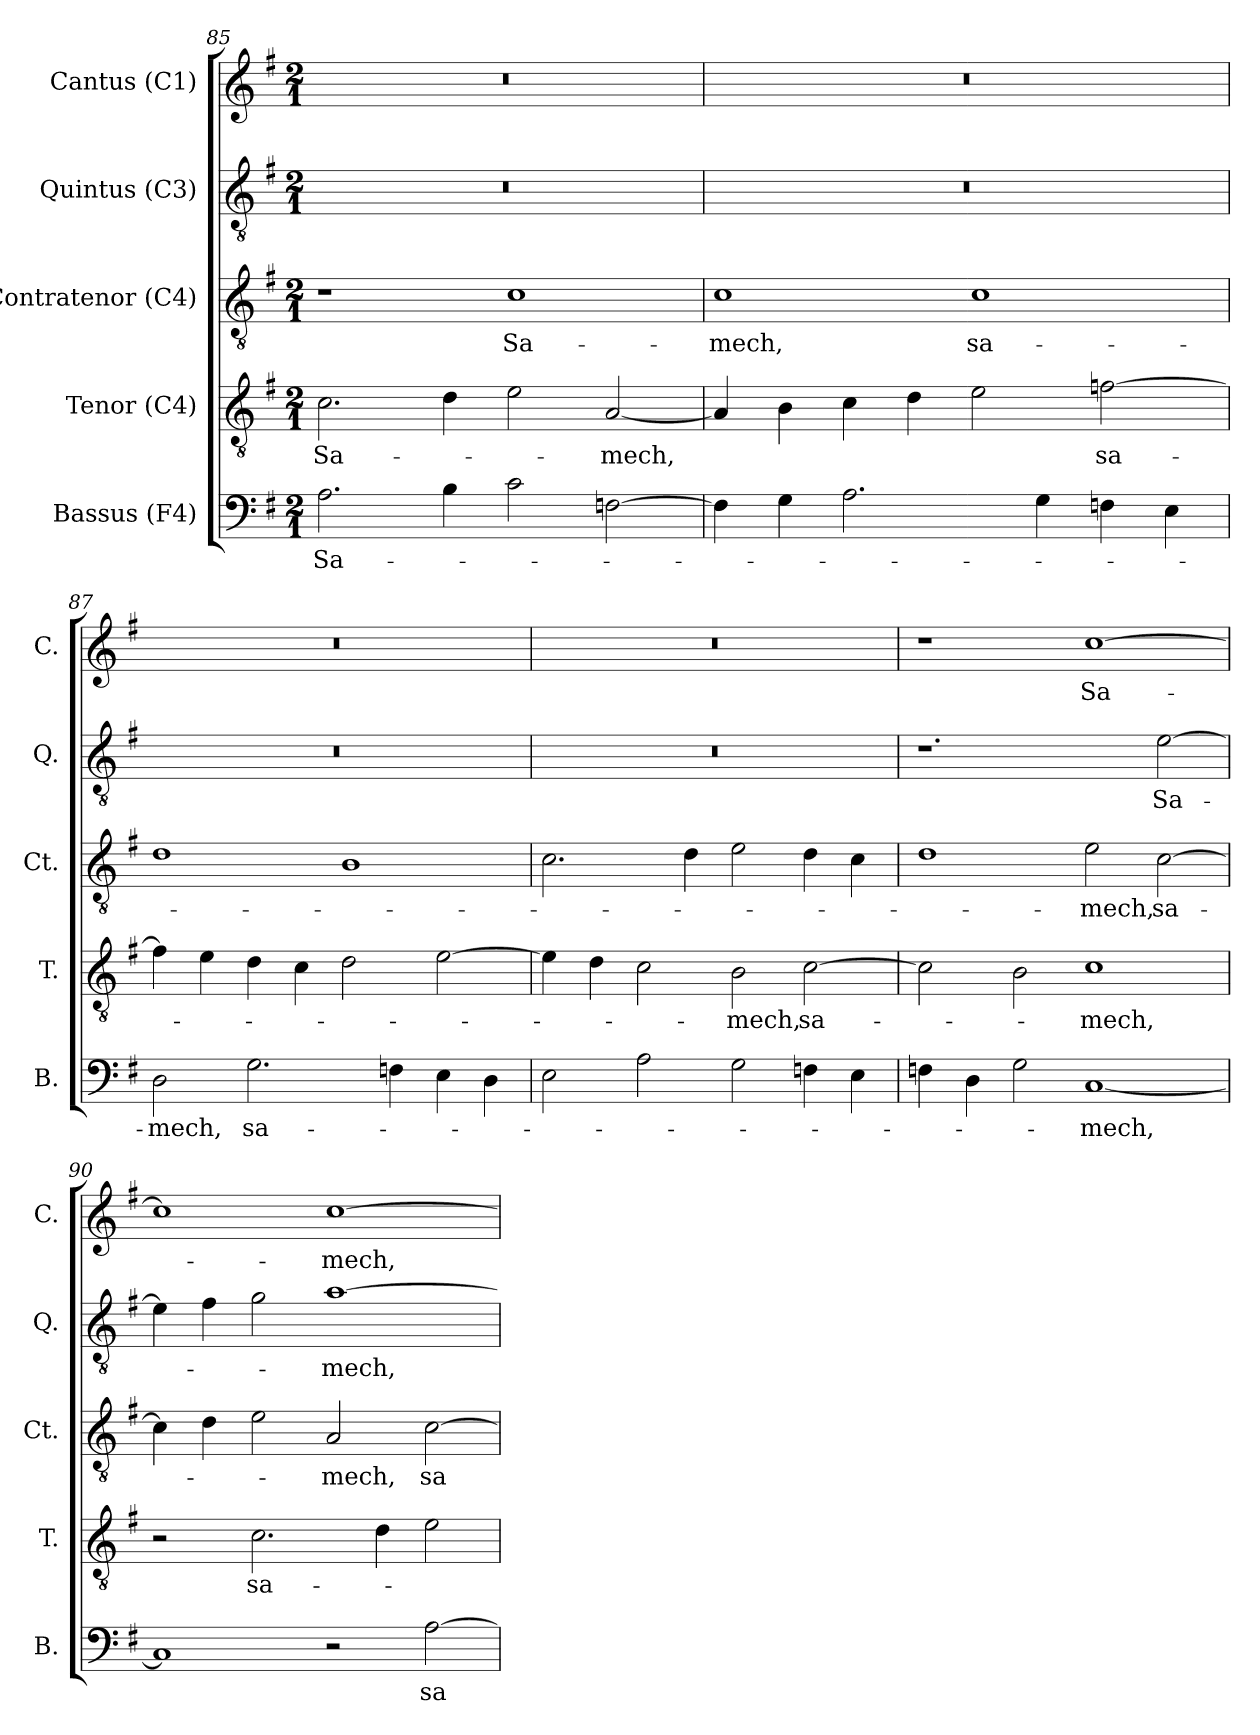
**kern	**text	**kern	**text	**kern	**text	**kern	**text	**kern	**text
*part5	*part5	*part4	*part4	*part3	*part3	*part2	*part2	*part1	*part1
*staff5	*staff5	*staff4	*staff4	*staff3	*staff3	*staff2	*staff2	*staff1	*staff1
*I"Bassus (F4)	*	*I"Tenor (C4)	*	*I"Contratenor (C4)	*	*I"Quintus (C3)	*	*I"Cantus (C1)	*
*I'B.	*	*I'T.	*	*I'Ct.	*	*I'Q.	*	*I'C.	*
*clefF4	*	*clefGv2	*	*clefGv2	*	*clefGv2	*	*clefG2	*
*	*	*	*	*ITrd7c12	*	*	*	*	*
*k[f#]	*	*k[f#]	*	*k[f#]	*	*k[f#]	*	*k[f#]	*
*G:	*	*G:	*	*G:	*	*G:	*	*G:	*
*M2/1	*	*M2/1	*	*M2/1	*	*M2/1	*	*M2/1	*
=85	=85	=85	=85	=85	=85	=85	=85	=85	=85
!	!LO:LY:b:color=#000000	!	!	!	!	!	!	!	!
!	!	!	!LO:LY:b:color=#000000	!	!	!LO:N:vis=1	!	!LO:N:vis=1	!
2.Ai\	Sa-	2.ci\	Sa-	1r	.	0r	.	0r	.
4Bi\	.	4di\	.	.	.	.	.	.	.
!	!	!	!	!	!LO:LY:b:color=#000000	!	!	!	!
2ci\	.	2ei\	.	1Ci	Sa-	.	.	.	.
!	!	!	!LO:LY:b:color=#000000	!	!	!	!	!	!
[2Fni\	.	[2Ai/	-mech,	.	.	.	.	.	.
=86	=86	=86	=86	=86	=86	=86	=86	=86	=86
!	!	!	!	!	!LO:LY:b:color=#000000	!LO:N:vis=1	!	!LO:N:vis=1	!
4Fi\]	.	4Ai/]	.	1Ci	-mech,	0r	.	0r	.
4Gi\	.	4Bi\	.	.	.	.	.	.	.
2.Ai\	.	4ci\	.	.	.	.	.	.	.
.	.	4di\	.	.	.	.	.	.	.
!	!	!	!	!	!LO:LY:b:color=#000000	!	!	!	!
.	.	2ei\	.	1Ci	sa-	.	.	.	.
4Gi\	.	.	.	.	.	.	.	.	.
!	!	!	!LO:LY:b:color=#000000	!	!	!	!	!	!
4Fi\	.	[2fni\	sa-	.	.	.	.	.	.
4Ei\	.	.	.	.	.	.	.	.	.
=87	=87	=87	=87	=87	=87	=87	=87	=87	=87
!	!LO:LY:b:color=#000000	!	!	!	!	!LO:N:vis=1	!	!LO:N:vis=1	!
2Di\	-mech,	4fi\]	.	1Di	.	0r	.	0r	.
.	.	4ei\	.	.	.	.	.	.	.
!	!LO:LY:b:color=#000000	!	!	!	!	!	!	!	!
2.Gi\	sa-	4di\	.	.	.	.	.	.	.
.	.	4ci\	.	.	.	.	.	.	.
.	.	2di\	.	1BBi	.	.	.	.	.
4Fi\	.	.	.	.	.	.	.	.	.
4Ei\	.	[2ei\	.	.	.	.	.	.	.
4Di\	.	.	.	.	.	.	.	.	.
!!LO:LB:g=z
=88	=88	=88	=88	=88	=88	=88	=88	=88	=88
!	!	!	!	!	!	!LO:N:vis=1	!	!LO:N:vis=1	!
2Ei\	.	4ei\]	.	2.Ci\	.	0r	.	0r	.
.	.	4di\	.	.	.	.	.	.	.
2Ai\	.	2ci\	.	.	.	.	.	.	.
.	.	.	.	4Di\	.	.	.	.	.
!	!	!	!LO:LY:b:color=#000000	!	!	!	!	!	!
2Gi\	.	2Bi\	-mech,	2Ei\	.	.	.	.	.
!	!	!	!LO:LY:b:color=#000000	!	!	!	!	!	!
4Fni\	.	[2ci\	sa-	4Di\	.	.	.	.	.
4Ei\	.	.	.	4Ci\	.	.	.	.	.
=89	=89	=89	=89	=89	=89	=89	=89	=89	=89
4Fi\	.	2ci\]	.	1Di	.	1.r	.	1r	.
4Di\	.	.	.	.	.	.	.	.	.
2Gi\	.	2Bi\	.	.	.	.	.	.	.
!	!LO:LY:b:color=#000000	!	!	!	!	!	!	!	!
!	!	!	!LO:LY:b:color=#000000	!	!	!	!	!	!
!	!	!	!	!	!LO:LY:b:color=#000000	!	!	!	!
!	!	!	!	!	!	!	!	!	!LO:LY:b:color=#000000
[1Ci	-mech,	1ci	-mech,	2Ei\	-mech,	.	.	[1cci	Sa-
!	!	!	!	!	!LO:LY:b:color=#000000	!	!	!	!
!	!	!	!	!	!	!	!LO:LY:b:color=#000000	!	!
.	.	.	.	[2Ci\	sa-	[2ei\	Sa-	.	.
=90	=90	=90	=90	=90	=90	=90	=90	=90	=90
1Ci]	.	2r	.	4Ci\]	.	4ei\]	.	1cci]	.
.	.	.	.	4Di\	.	4f#i\	.	.	.
!	!	!	!LO:LY:b:color=#000000	!	!	!	!	!	!
.	.	2.ci\	sa-	2Ei\	.	2gi\	.	.	.
!	!	!	!	!	!LO:LY:b:color=#000000	!	!	!	!
!	!	!	!	!	!	!	!LO:LY:b:color=#000000	!	!
!	!	!	!	!	!	!	!	!	!LO:LY:b:color=#000000
2r	.	.	.	2AAi/	-mech,	[1ai	-mech,	[1cci	-mech,
.	.	4di\	.	.	.	.	.	.	.
!	!LO:LY:b:color=#000000	!	!	!	!	!	!	!	!
!	!	!	!	!	!LO:LY:b:color=#000000	!	!	!	!
[2Ai\	sa-	2ei\	.	[2Ci\	sa-	.	.	.	.
=	=	=	=	=	=	=	=	=	=
*-	*-	*-	*-	*-	*-	*-	*-	*-	*-
